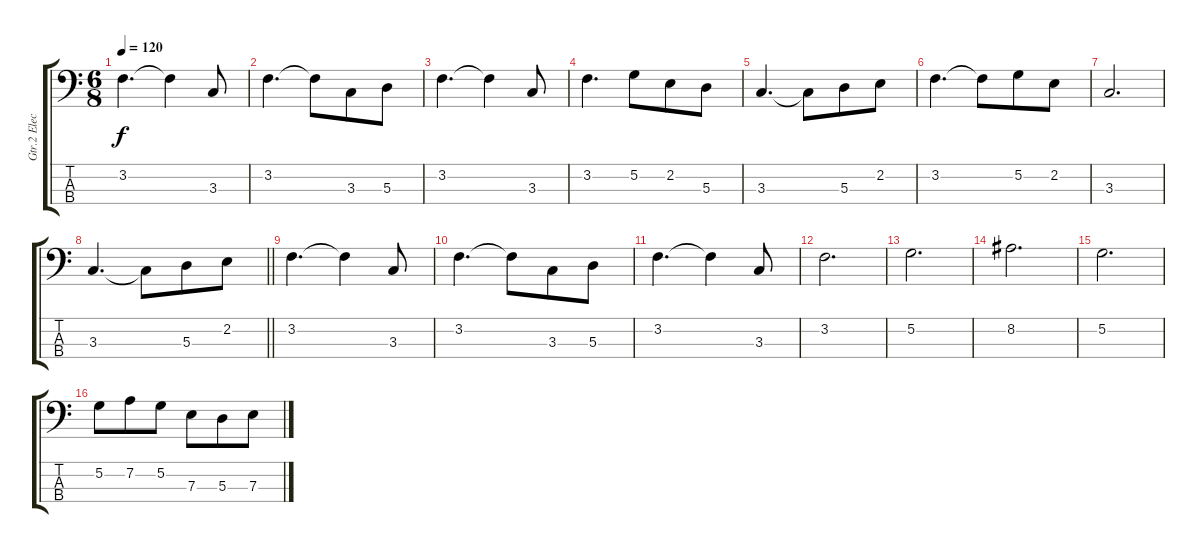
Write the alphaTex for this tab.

\track ("Gtr.2 Electric Bass (Finger)" "Gtr.2 Elec") {instrument electricbassfinger}
\staff {score tabs}
\tuning (G2 D2 A1 E1) {hide}
\ts (6 8)
\tempo 120
\clef f4
\ks c
3.2.4{d dy f} 3.2{t}.4 3.3.8 |
3.2.4{d} 3.2{t}.8 3.3.8 5.3.8 |
3.2.4{d} 3.2{t}.4 3.3.8 |
3.2.4{d} 5.2.8 2.2.8 5.3.8 |
3.3.4{d} 3.3{t}.8 5.3.8 2.2.8 |
3.2.4{d} 3.2{t}.8 5.2.8 2.2.8 |
3.3.2{d} |
\barLineRight lightlight
3.3.4{d} 3.3{t}.8 5.3.8 2.2.8 |
3.2.4{d} 3.2{t}.4 3.3.8 |
3.2.4{d} 3.2{t}.8 3.3.8 5.3.8 |
3.2.4{d} 3.2{t}.4 3.3.8 |
3.2.2{d} |
5.2.2{d} |
8.2.2{d} |
5.2.2{d} |
5.2.8 7.2.8 5.2.8 7.3.8 5.3.8 7.3.8
